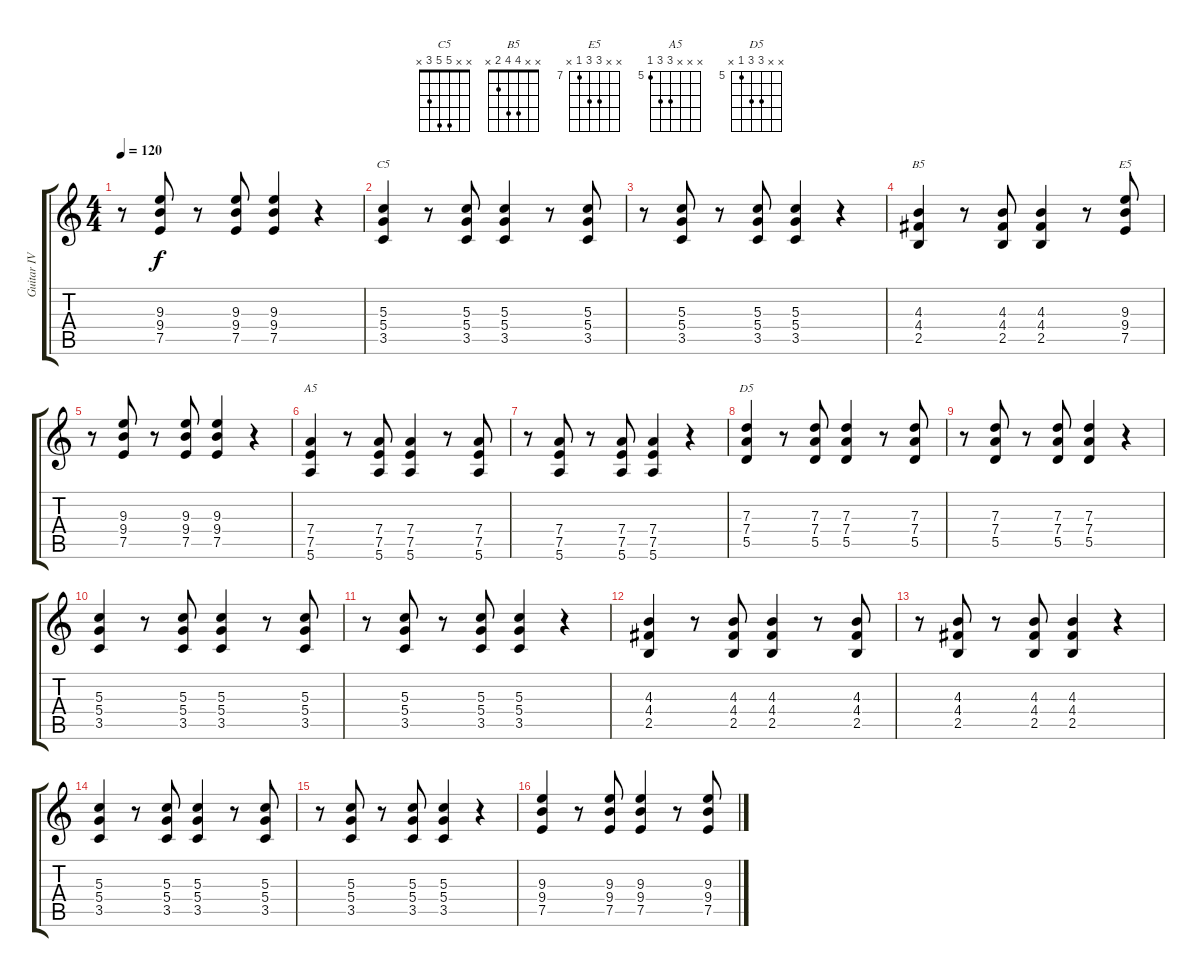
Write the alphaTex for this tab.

\track ("Guitar IV" "Guitar IV") {instrument electricguitarclean}
\staff {score tabs}
\tuning (E4 B3 G3 D3 A2 E2) {hide}
\chord ("C5" x x 5 5 3 x)
\chord ("B5" x x 4 4 2 x)
\chord ("E5" x x 9 9 7 x) {firstfret 7}
\chord ("A5" x x x 7 7 5) {firstfret 5}
\chord ("D5" x x 7 7 5 x) {firstfret 5}
\ts (4 4)
\tempo 120
\clef g2
\ks c
r.8{dy f} (9.3 9.4 7.5).8 r.8 (9.3 9.4 7.5).8 (9.3 9.4 7.5).4 r.4 |
(5.3 5.4 3.5).4{ch "C5"} r.8 (5.3 5.4 3.5).8 (5.3 5.4 3.5).4 r.8 (5.3 5.4 3.5).8 |
r.8 (5.3 5.4 3.5).8 r.8 (5.3 5.4 3.5).8 (5.3 5.4 3.5).4 r.4 |
(4.3 4.4 2.5).4{ch "B5"} r.8 (4.3 4.4 2.5).8 (4.3 4.4 2.5).4 r.8 (9.3 9.4 7.5).8{ch "E5"} |
r.8 (9.3 9.4 7.5).8 r.8 (9.3 9.4 7.5).8 (9.3 9.4 7.5).4 r.4 |
(7.4 7.5 5.6).4{ch "A5"} r.8 (7.4 7.5 5.6).8 (7.4 7.5 5.6).4 r.8 (7.4 7.5 5.6).8 |
r.8 (7.4 7.5 5.6).8 r.8 (7.4 7.5 5.6).8 (7.4 7.5 5.6).4 r.4 |
(7.3 7.4 5.5).4{ch "D5"} r.8 (7.3 7.4 5.5).8 (7.3 7.4 5.5).4 r.8 (7.3 7.4 5.5).8 |
r.8 (7.3 7.4 5.5).8 r.8 (7.3 7.4 5.5).8 (7.3 7.4 5.5).4 r.4 |
(5.3 5.4 3.5).4 r.8 (5.3 5.4 3.5).8 (5.3 5.4 3.5).4 r.8 (5.3 5.4 3.5).8 |
r.8 (5.3 5.4 3.5).8 r.8 (5.3 5.4 3.5).8 (5.3 5.4 3.5).4 r.4 |
(4.3 4.4 2.5).4 r.8 (4.3 4.4 2.5).8 (4.3 4.4 2.5).4 r.8 (4.3 4.4 2.5).8 |
r.8 (4.3 4.4 2.5).8 r.8 (4.3 4.4 2.5).8 (4.3 4.4 2.5).4 r.4 |
(5.3 5.4 3.5).4 r.8 (5.3 5.4 3.5).8 (5.3 5.4 3.5).4 r.8 (5.3 5.4 3.5).8 |
r.8 (5.3 5.4 3.5).8 r.8 (5.3 5.4 3.5).8 (5.3 5.4 3.5).4 r.4 |
(9.3 9.4 7.5).4 r.8 (9.3 9.4 7.5).8 (9.3 9.4 7.5).4 r.8 (9.3 9.4 7.5).8
